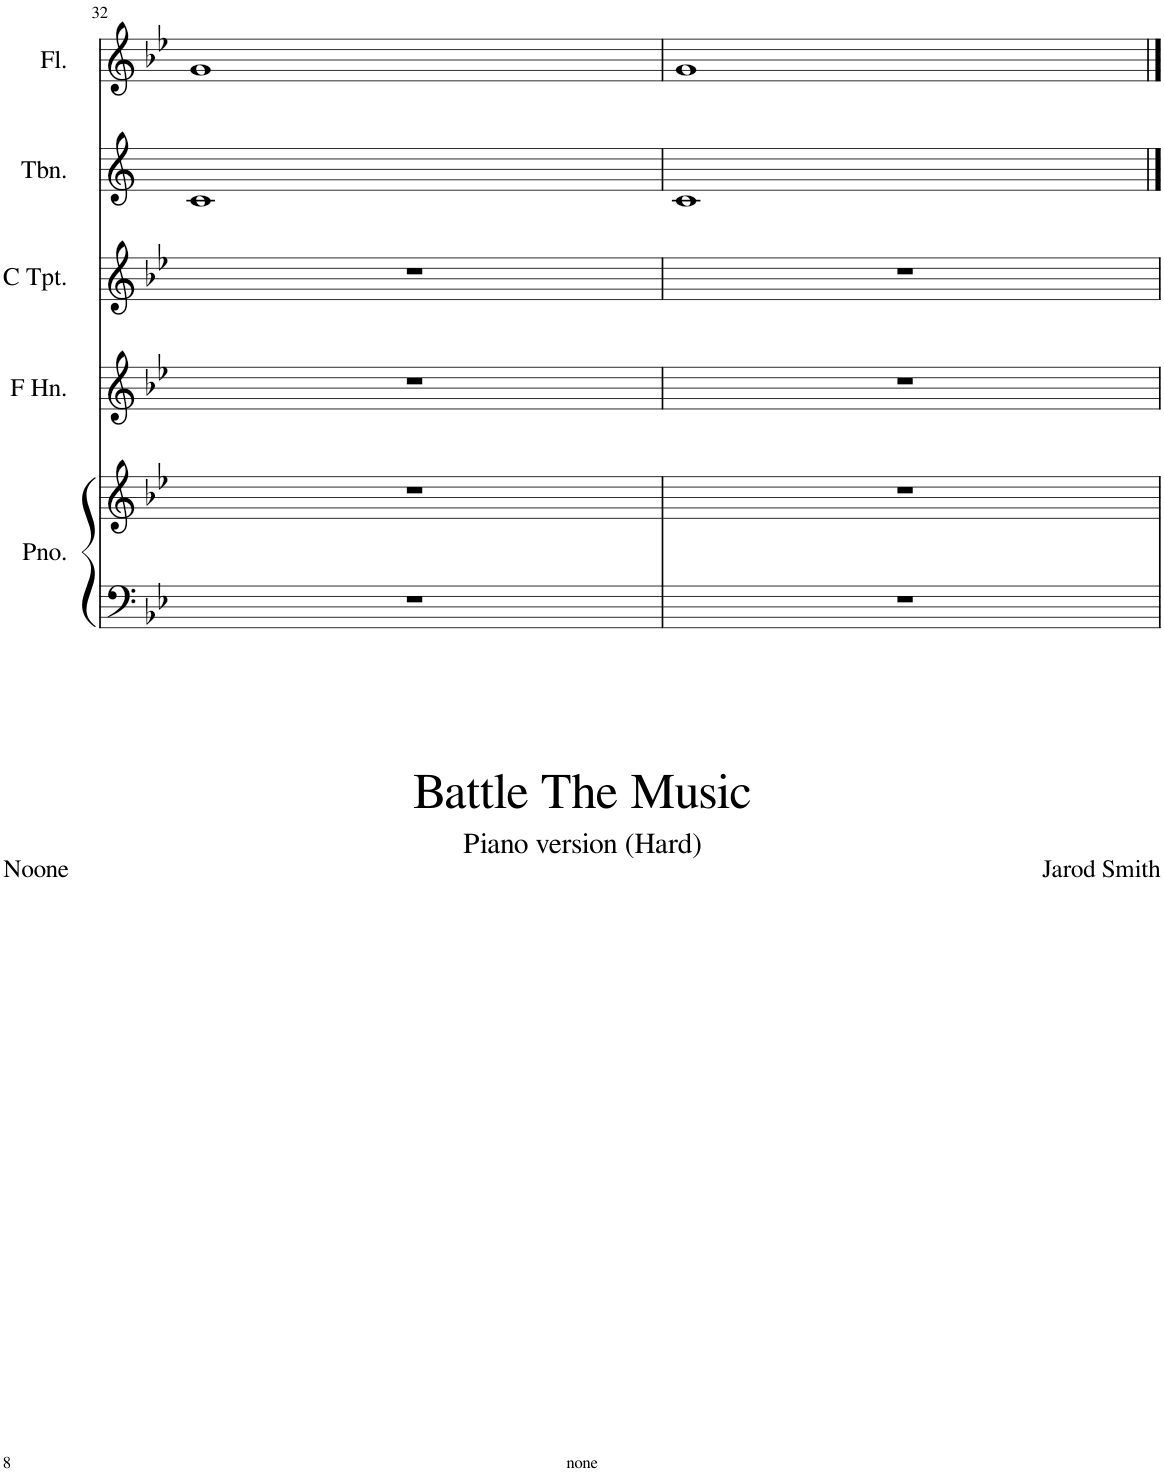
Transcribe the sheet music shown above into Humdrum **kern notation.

**kern	**kern	**kern	**kern	**kern	**kern
*part5	*part5	*part4	*part3	*part2	*part1
*staff6	*staff5	*staff4	*staff3	*staff2	*staff1
*I"Piano	*	*I"Horn in F	*I"C Trumpet	*I"Trombone	*I"Flute
*I'Pno.	*	*	*I'C Tpt.	*I'Tbn.	*I'Fl.
!!LO:PB:g=z
*clefF4	*clefG2	*clefG2	*clefG2	*clefG2	*clefG2
*	*	*ITrd4c7	*	*	*
*k[b-e-]	*k[b-e-]	*k[b-e-]	*k[b-e-]	*k[]	*k[b-e-]
*M4/4	*M4/4	*M4/4	*M4/4	*M4/4	*M4/4
*met(c)	*met(c)	*met(c)	*met(c)	*met(c)	*met(c)
=32	=32	=32	=32	=32	=32
1r	1r	1r	1r	1c	1g
=33	=33	=33	=33	=33	=33
1r	1r	1r	1r	1c	1g
==	==	==	==	==	==
*-	*-	*-	*-	*-	*-
